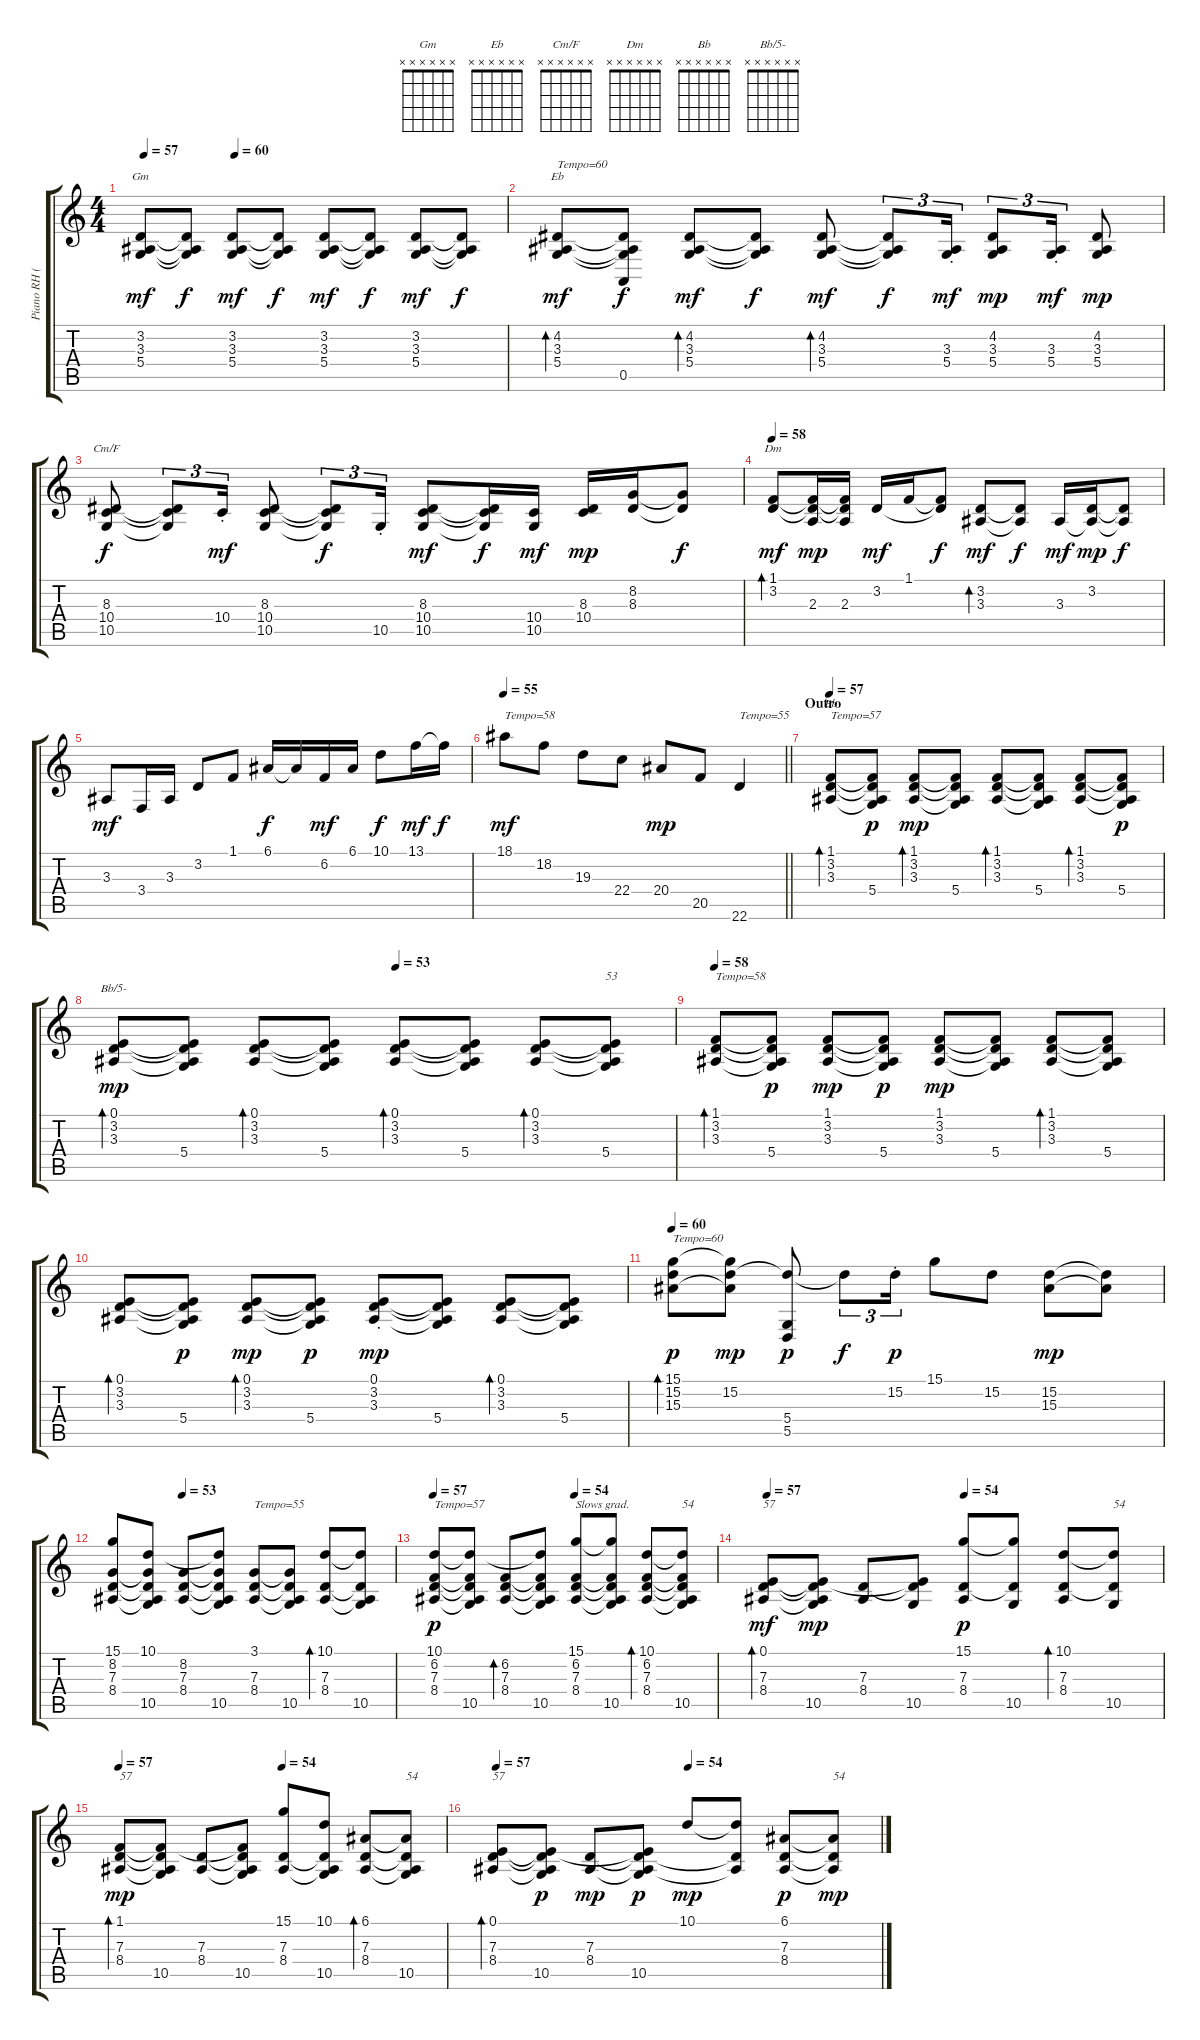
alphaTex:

\track ("Piano RH (Wright)" "Piano RH (") {instrument brightacousticpiano}
\staff {score tabs}
\tuning (E4 B3 G3 D3 A2 E2) {hide}
\chord ("Gm" x x x x x x)
\chord ("Eb" x x x x x x)
\chord ("Cm/F" x x x x x x)
\chord ("Dm" x x x x x x)
\chord ("Bb" x x x x x x)
\chord ("Bb/5-" x x x x x x)
\ts (4 4)
\tempo 57
\tempo (60 0.25)
\clef g2
\ks c
(3.2 3.3 5.4).8{ch "Gm" dy mf} (3.2{t} 3.3{t} 5.4{t}).8{dy f} (3.2 3.3 5.4).8{dy mf} (3.2{t} 3.3{t} 5.4{t}).8{dy f} (3.2 3.3 5.4).8{dy mf} (3.2{t} 3.3{t} 5.4{t}).8{dy f} (3.2 3.3 5.4).8{dy mf} (3.2{t} 3.3{t} 5.4{t}).8{dy f} |
(4.2 3.3 5.4).8{bd 60 ch "Eb" txt "Tempo=60" dy mf} (4.2{t} 3.3{t} 5.4{t} 0.5).8{dy f} (4.2 3.3 5.4).8{bd 60 dy mf} (4.2{t} 3.3{t} 5.4{t}).8{dy f} (4.2 3.3 5.4).8{bd 60 dy mf} (4.2{t} 3.3{t} 5.4{t}).8{tu (3 2) dy f} (3.3{st} 5.4{st}).16{tu (3 2) dy mf} (4.2 3.3 5.4).8{tu (3 2) dy mp} (3.3{st} 5.4{st}).16{tu (3 2) dy mf} (4.2 3.3 5.4).8{dy mp} |
(8.3 10.4 10.5).8{ch "Cm/F" dy f} (8.3{t} 10.4{t} 10.5{t}).8{tu (3 2)} 10.4{st}.16{tu (3 2) dy mf} (8.3 10.4 10.5).8 (8.3{t} 10.4{t} 10.5{t}).8{tu (3 2) dy f} 10.5{st}.16{tu (3 2)} (8.3 10.4 10.5).8{dy mf} (8.3{t} 10.4{t} 10.5{t}).16{dy f} (10.4 10.5).16{dy mf} (8.3 10.4).16{dy mp} (8.2 8.3).16 (8.2{t} 8.3{t}).8{dy f} |
\tempo 58
(1.1 3.2).8{bd 30 ch "Dm" dy mf} (1.1{t} 3.2{t} 2.3).16{dy mp} (1.1{t} 3.2{t} 2.3).16 3.2.16{dy mf} 1.1.16 (1.1{t} 3.2{t}).8{dy f} (3.2 3.3).8{bd 30 dy mf} (3.2{t} 3.3{t}).8{dy f} 3.3.16{dy mf} (3.2 3.3{t}).16{dy mp} (3.2{t} 3.3{t}).8{dy f} |
3.3.8{dy mf} 3.4.16 3.3.16 3.2.8 1.1.8 6.1.16{dy f} 6.1{t}.16 6.2.16{dy mf} 6.1.16 10.1.8{dy f} 13.1.16{dy mf} 13.1{t}.16{dy f} |
\tempo 55
\barLineRight lightlight
18.1.8{txt "Tempo=58" dy mf} 18.2.8 19.3.8 22.4.8 20.4.8{dy mp} 20.5.8 22.6.4{txt "Tempo=55"} |
\section ("" "Outro")
\tempo 57
(1.1 3.2 3.3).8{bd 60 ch "Bb" txt "Tempo=57"} (1.1{t} 3.2{t} 3.3{t} 5.4).8{dy p} (1.1 3.2 3.3).8{bd 60 dy mp} (1.1{t} 3.2{t} 3.3{t} 5.4).8 (1.1 3.2 3.3).8{bd 60} (1.1{t} 3.2{t} 3.3{t} 5.4).8 (1.1 3.2 3.3).8{bd 60} (1.1{t} 3.2{t} 3.3{t} 5.4).8{dy p} |
\tempo (53 0.5)
(0.1 3.2 3.3).8{bd 60 ch "Bb/5-" dy mp} (0.1{t} 3.2{t} 3.3{t} 5.4).8 (0.1 3.2 3.3).8{bd 60} (0.1{t} 3.2{t} 3.3{t} 5.4).8 (0.1 3.2 3.3).8{bd 60} (0.1{t} 3.2{t} 3.3{t} 5.4).8 (0.1 3.2 3.3).8{bd 60} (0.1{t} 3.2{t} 3.3{t} 5.4).8{txt "53"} |
\tempo 58
(1.1 3.2 3.3).8{bd 30 txt "Tempo=58"} (1.1{t} 3.2{t} 3.3{t} 5.4).8{dy p} (1.1 3.2 3.3).8{dy mp} (1.1{t} 3.2{t} 3.3{t} 5.4).8{dy p} (1.1 3.2 3.3).8{dy mp} (1.1{t} 3.2{t} 3.3{t} 5.4).8 (1.1 3.2 3.3).8{bd 30} (1.1{t} 3.2{t} 3.3{t} 5.4).8 |
(0.1 3.2 3.3).8{bd 30} (0.1{t} 3.2{t} 3.3{t} 5.4).8{dy p} (0.1 3.2 3.3).8{bd 30 dy mp} (0.1{t} 3.2{t} 3.3{t} 5.4).8{dy p} (0.1{st} 3.2{st} 3.3{st}).8{dy mp} (0.1{t} 3.2{t} 3.3{t} 5.4).8 (0.1 3.2 3.3).8{bd 30} (0.1{t} 3.2{t} 3.3{t} 5.4).8 |
\tempo 60
(15.1 15.2 15.3).8{bd 60 txt "Tempo=60" dy p} (15.1{t} 15.2 15.3{t}).8{dy mp} (15.2{t} 5.4 5.5).8{dy p} 15.2{t}.8{tu (3 2) dy f} 15.2{st}.16{tu (3 2) dy p} 15.1.8 15.2.8 (15.2 15.3).8{dy mp} (15.2{t} 15.3{t}).8 |
\tempo (53 0.25)
(15.1 8.2 7.3 8.4).8 (10.1 8.2{t} 7.3{t} 8.4{t} 10.5).8 (8.2 7.3 8.4).8 (10.1{t} 8.2{t} 7.3{t} 8.4{t} 10.5).8 (3.1 7.3 8.4).8{txt "Tempo=55"} (3.1{t} 7.3{t} 8.4{t} 10.5).8 (10.1 7.3 8.4).8{bd 60} (10.1{t} 7.3{t} 8.4{t} 10.5).8 |
\tempo 57
\tempo (54 0.5)
(10.1 6.2 7.3 8.4).8{txt "Tempo=57" dy p} (10.1{t} 6.2{t} 7.3{t} 8.4{t} 10.5).8 (6.2 7.3 8.4).8{bd 30} (10.1{t} 6.2{t} 7.3{t} 8.4{t} 10.5).8 (15.1 6.2 7.3 8.4).8{txt "Slows grad."} (15.1{t} 6.2{t} 7.3{t} 8.4{t} 10.5).8 (10.1 6.2 7.3 8.4).8{bd 30} (10.1{t} 6.2{t} 7.3{t} 8.4{t} 10.5).8{txt "54"} |
\tempo 57
\tempo (54 0.5)
(0.1 7.3 8.4).8{bd 30 txt "57" dy mf} (0.1{t} 7.3{t} 8.4{t} 10.5).8{dy mp} (7.3 8.4).8 (0.1{t} 7.3{t} 10.5).8 (15.1 7.3 8.4).8{dy p} (15.1{t} 7.3{t} 10.5).8 (10.1 7.3 8.4).8{bd 60} (10.1{t} 7.3{t} 10.5).8{txt "54"} |
\tempo 57
\tempo (54 0.5)
(1.1 7.3 8.4).8{bd 60 txt "57" dy mp} (1.1{t} 7.3{t} 8.4{t} 10.5).8 (7.3 8.4).8 (1.1{t} 7.3{t} 8.4{t} 10.5).8 (15.1 7.3 8.4).8 (10.1 7.3{t} 8.4{t} 10.5).8 (6.1 7.3 8.4).8{bd 60} (6.1{t} 7.3{t} 8.4{t} 10.5).8{txt "54"} |
\tempo 57
\tempo (54 0.5)
(0.1 7.3 8.4).8{bd 60 txt "57"} (0.1{t} 7.3{t} 8.4{t} 10.5).8{dy p} (7.3 8.4).8{dy mp} (0.1{t} 7.3{t} 8.4{t} 10.5).8{dy p} 10.1.8{dy mp} (10.1{t} 7.3{t} 8.4{t}).8 (6.1 7.3 8.4).8{dy p} (6.1{t} 7.3{t} 8.4{t}).8{txt "54" dy mp}
